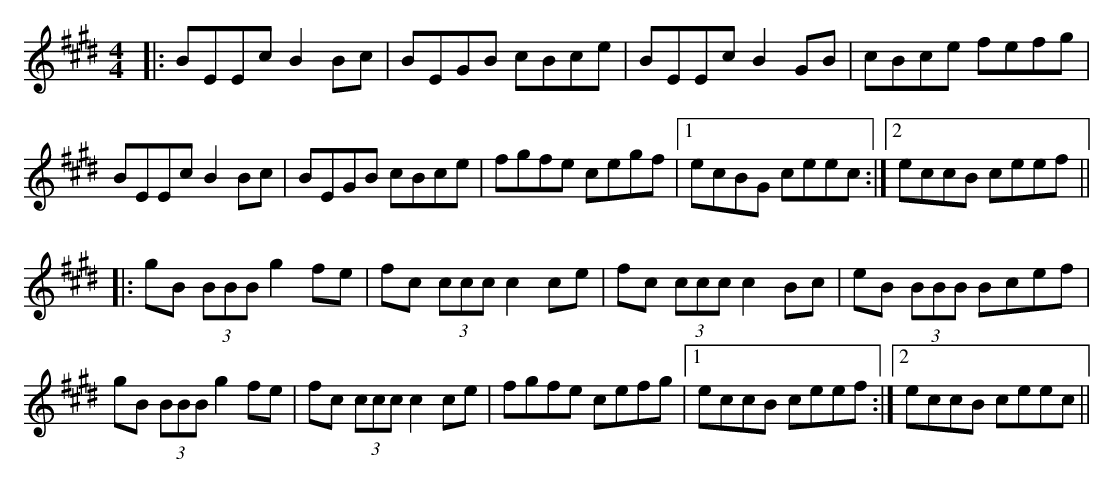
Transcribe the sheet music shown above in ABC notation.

X:1
M:4/4
K:E
|:BEEc B2 Bc|BEGB cBce|BEEc B2 GB|cBce fefg|
BEEc B2 Bc|BEGB cBce|fgfe cegf|1 ecBG ceec:|2 eccB ceef||
|:gB (3BBB g2fe|fc (3ccc c2 ce|fc (3ccc c2 Bc|eB (3BBB Bcef|
gB (3BBB g2fe|fc (3ccc c2 ce|fgfe cefg|1 eccB ceef:|2 eccB ceec||
